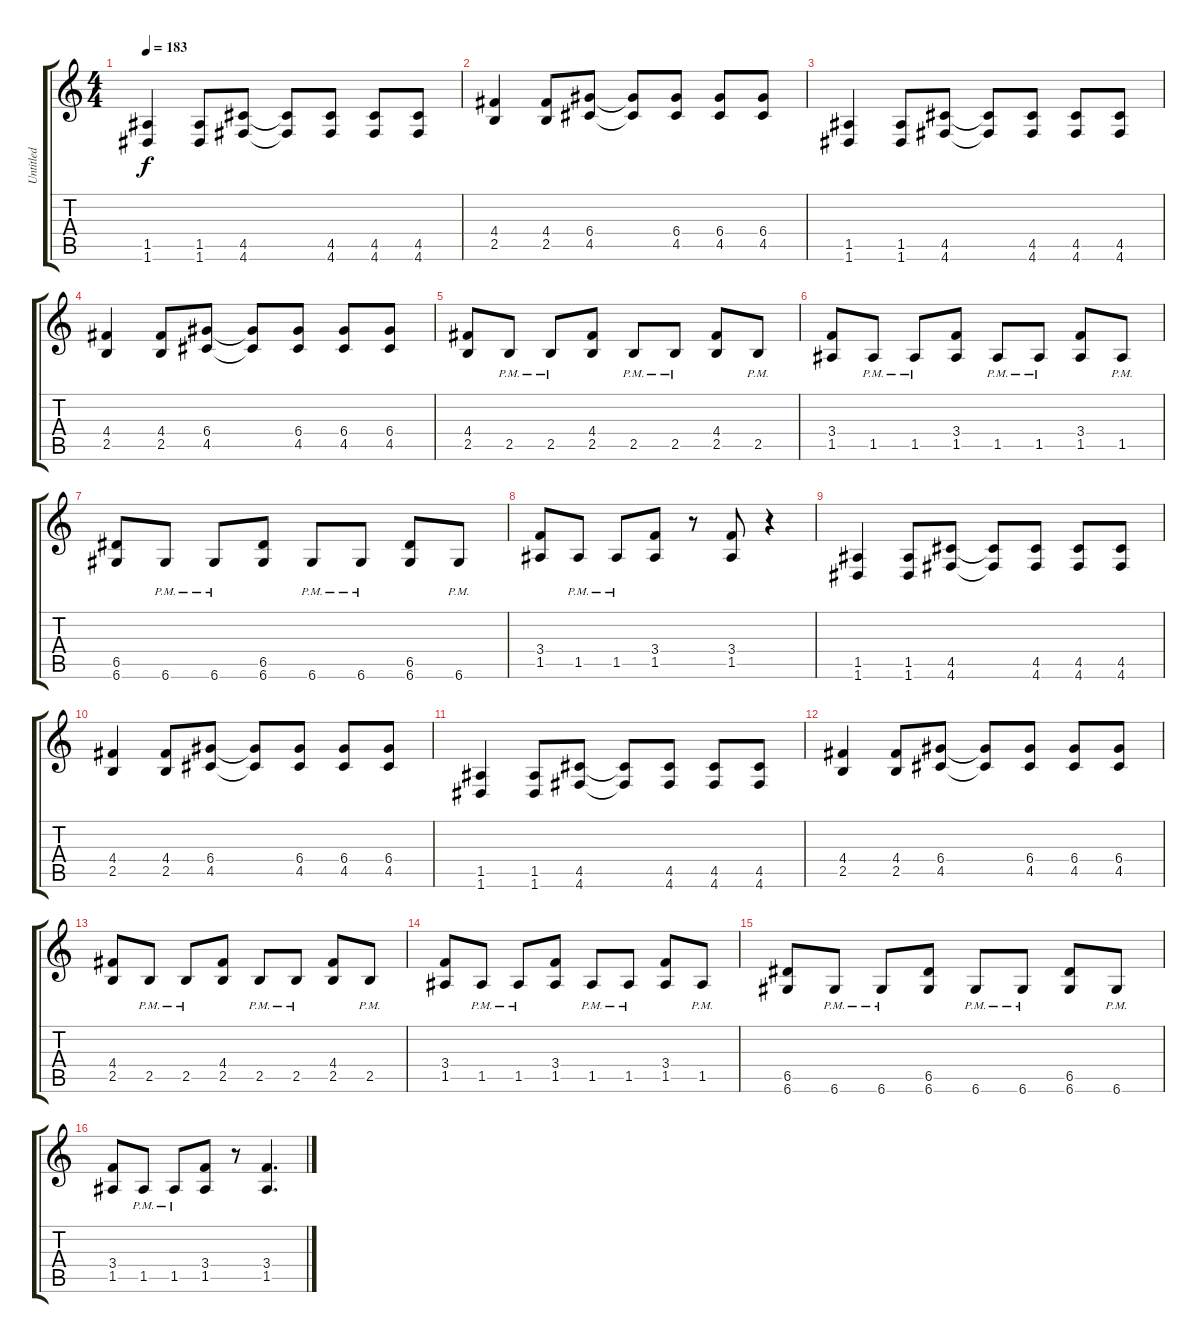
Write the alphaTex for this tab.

\track ("Untitled" "Untitled") {instrument acousticguitarnylon}
\staff {score tabs}
\tuning (E4 B3 G3 D3 A2 D2) {hide}
\ts (4 4)
\tempo 183
\clef g2
\ks c
(1.5 1.6).4{dy f} (1.5 1.6).8 (4.5 4.6).8 (4.5{t} 4.6{t}).8 (4.5 4.6).8 (4.5 4.6).8 (4.5 4.6).8 |
(4.4 2.5).4 (4.4 2.5).8 (6.4 4.5).8 (6.4{t} 4.5{t}).8 (6.4 4.5).8 (6.4 4.5).8 (6.4 4.5).8 |
(1.5 1.6).4 (1.5 1.6).8 (4.5 4.6).8 (4.5{t} 4.6{t}).8 (4.5 4.6).8 (4.5 4.6).8 (4.5 4.6).8 |
(4.4 2.5).4 (4.4 2.5).8 (6.4 4.5).8 (6.4{t} 4.5{t}).8 (6.4 4.5).8 (6.4 4.5).8 (6.4 4.5).8 |
(4.4 2.5).8 2.5{pm}.8 2.5{pm}.8 (4.4 2.5).8 2.5{pm}.8 2.5{pm}.8 (4.4 2.5).8 2.5{pm}.8 |
(3.4 1.5).8 1.5{pm}.8 1.5{pm}.8 (3.4 1.5).8 1.5{pm}.8 1.5{pm}.8 (3.4 1.5).8 1.5{pm}.8 |
(6.5 6.6).8 6.6{pm}.8 6.6{pm}.8 (6.5 6.6).8 6.6{pm}.8 6.6{pm}.8 (6.5 6.6).8 6.6{pm}.8 |
(3.4 1.5).8 1.5{pm}.8 1.5{pm}.8 (3.4 1.5).8 r.8 (3.4 1.5).8 r.4 |
(1.5 1.6).4 (1.5 1.6).8 (4.5 4.6).8 (4.5{t} 4.6{t}).8 (4.5 4.6).8 (4.5 4.6).8 (4.5 4.6).8 |
(4.4 2.5).4 (4.4 2.5).8 (6.4 4.5).8 (6.4{t} 4.5{t}).8 (6.4 4.5).8 (6.4 4.5).8 (6.4 4.5).8 |
(1.5 1.6).4 (1.5 1.6).8 (4.5 4.6).8 (4.5{t} 4.6{t}).8 (4.5 4.6).8 (4.5 4.6).8 (4.5 4.6).8 |
(4.4 2.5).4 (4.4 2.5).8 (6.4 4.5).8 (6.4{t} 4.5{t}).8 (6.4 4.5).8 (6.4 4.5).8 (6.4 4.5).8 |
(4.4 2.5).8 2.5{pm}.8 2.5{pm}.8 (4.4 2.5).8 2.5{pm}.8 2.5{pm}.8 (4.4 2.5).8 2.5{pm}.8 |
(3.4 1.5).8 1.5{pm}.8 1.5{pm}.8 (3.4 1.5).8 1.5{pm}.8 1.5{pm}.8 (3.4 1.5).8 1.5{pm}.8 |
(6.5 6.6).8 6.6{pm}.8 6.6{pm}.8 (6.5 6.6).8 6.6{pm}.8 6.6{pm}.8 (6.5 6.6).8 6.6{pm}.8 |
(3.4 1.5).8 1.5{pm}.8 1.5{pm}.8 (3.4 1.5).8 r.8 (3.4 1.5).4{d}
